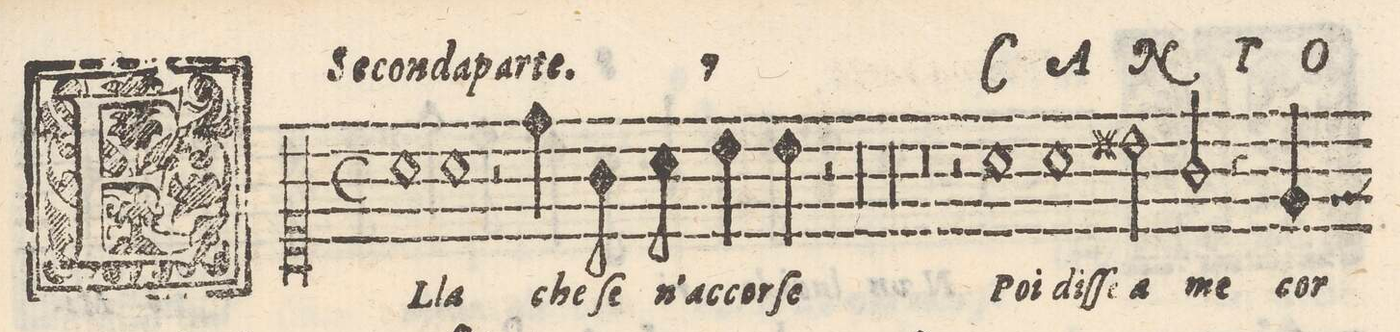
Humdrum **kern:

**kern	**text
*I"CANTO	*
*clefC1	*
*k[]	*
*M2/1	*
*met(c)	*
1a	EL-
1a	-la
=2-	=2-
2r	.
4dd\	che
8g\	ſe
8a\	n`ac-
4b\	-cor-
4b\	ſe
2r	.
=3-	=3-
0r	.
=4-	=4-
0r	.
=5-	=5-
0r	.
=6-	=6-
0r	.
=7-	=7-
0r	.
=8-	=8-
2r	.
1a	Poi
1a\	diſ-
=9-	=9-
.	-ſe
2bn\	a
2g/	me
4r	.
4e/	cor
=10-	=10-
*-	*-
